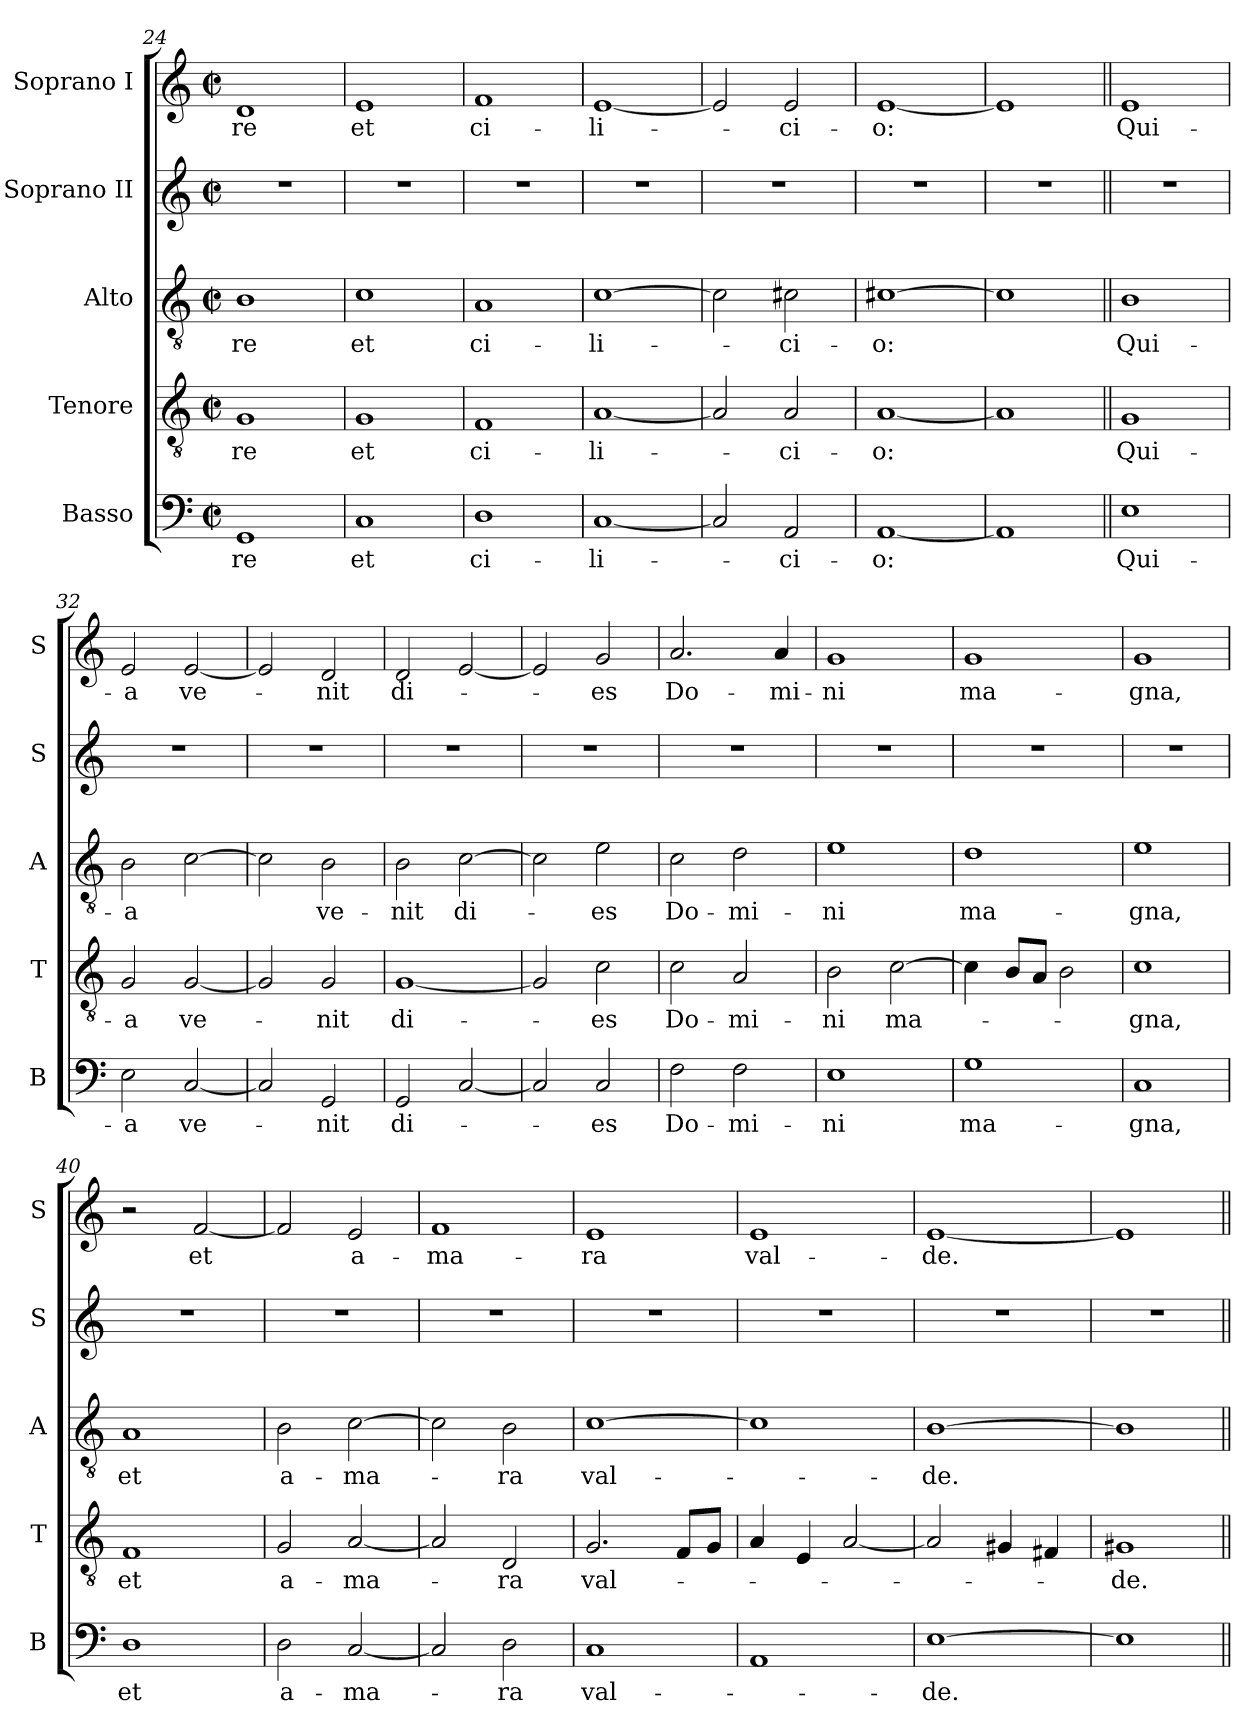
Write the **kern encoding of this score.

**kern	**text	**kern	**text	**kern	**text	**kern	**kern	**text
*part5	*part5	*part4	*part4	*part3	*part3	*part2	*part1	*part1
*staff5	*staff5	*staff4	*staff4	*staff3	*staff3	*staff2	*staff1	*staff1
*I"Basso	*	*I"Tenore	*	*I"Alto	*	*I"Soprano II	*I"Soprano I	*
*I'B	*	*I'T	*	*I'A	*	*I'S	*I'S	*
*clefF4	*	*clefGv2	*	*clefGv2	*	*clefG2	*clefG2	*
*k[]	*	*k[]	*	*k[]	*	*k[]	*k[]	*
*M2/2	*	*M2/2	*	*M2/2	*	*M2/2	*M2/2	*
*met(c|)	*	*met(c|)	*	*met(c|)	*	*met(c|)	*met(c|)	*
=24	=24	=24	=24	=24	=24	=24	=24	=24
1GG	-re	1G	-re	1B	-re	1r	1d	-re
=25	=25	=25	=25	=25	=25	=25	=25	=25
1C	et	1G	et	1c	et	1r	1e	et
=26	=26	=26	=26	=26	=26	=26	=26	=26
1D	ci-	1F	ci-	1A	ci-	1r	1f	ci-
=27	=27	=27	=27	=27	=27	=27	=27	=27
[1C	-li-	[1A	-li-	[1c	-li-	1r	[1e	-li-
=28	=28	=28	=28	=28	=28	=28	=28	=28
2C/]	.	2A/]	.	2c\]	.	1r	2e/]	.
2AA/	-ci-	2A/	-ci-	2c#X\	-ci-	.	2e/	-ci-
=29	=29	=29	=29	=29	=29	=29	=29	=29
[1AA	-o:	[1A	-o:	[1c#X	-o:	1r	[1e	-o:
=30	=30	=30	=30	=30	=30	=30	=30	=30
1AA]	.	1A]	.	1c#]	.	1r	1e]	.
=31||	=31||	=31||	=31||	=31||	=31||	=31||	=31||	=31||
1E	Qui-	1G	Qui-	1B	Qui-	1r	1e	Qui-
=32	=32	=32	=32	=32	=32	=32	=32	=32
2E\	-a	2G/	-a	2B\	-a	1r	2e/	-a
[2C/	ve-	[2G/	ve-	[2c\	.	.	[2e/	ve-
=33	=33	=33	=33	=33	=33	=33	=33	=33
2C/]	.	2G/]	.	2c\]	.	1r	2e/]	.
2GG/	-nit	2G/	-nit	2B\	ve-	.	2d/	-nit
=34	=34	=34	=34	=34	=34	=34	=34	=34
2GG/	di-	[1G	di-	2B\	-nit	1r	2d/	di-
[2C/	.	.	.	[2c\	di-	.	[2e/	.
=35	=35	=35	=35	=35	=35	=35	=35	=35
2C/]	.	2G/]	.	2c\]	.	1r	2e/]	.
2C/	-es	2c\	-es	2e\	-es	.	2g/	-es
=36	=36	=36	=36	=36	=36	=36	=36	=36
2F\	Do-	2c\	Do-	2c\	Do-	1r	2.a/	Do-
2F\	-mi-	2A/	-mi-	2d\	-mi-	.	.	.
.	.	.	.	.	.	.	4a/	-mi-
=37	=37	=37	=37	=37	=37	=37	=37	=37
1E	-ni	2B\	-ni	1e	-ni	1r	1g	-ni
.	.	[2c\	ma-	.	.	.	.	.
=38	=38	=38	=38	=38	=38	=38	=38	=38
1G	ma-	4c\]	.	1d	ma-	1r	1g	ma-
.	.	8B/L	.	.	.	.	.	.
.	.	8A/J	.	.	.	.	.	.
.	.	2B\	.	.	.	.	.	.
=39	=39	=39	=39	=39	=39	=39	=39	=39
1C	-gna,	1c	-gna,	1e	-gna,	1r	1g	-gna,
=40	=40	=40	=40	=40	=40	=40	=40	=40
1D	et	1F	et	1A	et	1r	2r	.
.	.	.	.	.	.	.	[2f/	et
=41	=41	=41	=41	=41	=41	=41	=41	=41
2D\	a-	2G/	a-	2B\	a-	1r	2f/]	.
[2C/	-ma-	[2A/	-ma-	[2c\	-ma-	.	2e/	a-
=42	=42	=42	=42	=42	=42	=42	=42	=42
2C/]	.	2A/]	.	2c\]	.	1r	1f	-ma-
2D\	-ra	2D/	-ra	2B\	-ra	.	.	.
=43	=43	=43	=43	=43	=43	=43	=43	=43
1C	val-	2.G/	val-	[1c	val-	1r	1e	-ra
.	.	8F/L	.	.	.	.	.	.
.	.	8G/J	.	.	.	.	.	.
=44	=44	=44	=44	=44	=44	=44	=44	=44
1AA	.	4A/	.	1c]	.	1r	1e	val-
.	.	4E/	.	.	.	.	.	.
.	.	[2A/	.	.	.	.	.	.
=45	=45	=45	=45	=45	=45	=45	=45	=45
[1E	-de.	2A/]	.	[1B	-de.	1r	[1e	-de.
.	.	4G#X/	.	.	.	.	.	.
.	.	4F#X/	.	.	.	.	.	.
=46	=46	=46	=46	=46	=46	=46	=46	=46
1E]	.	1G#X	-de.	1B]	.	1r	1e]	.
=||	=||	=||	=||	=||	=||	=||	=||	=||
*-	*-	*-	*-	*-	*-	*-	*-	*-
